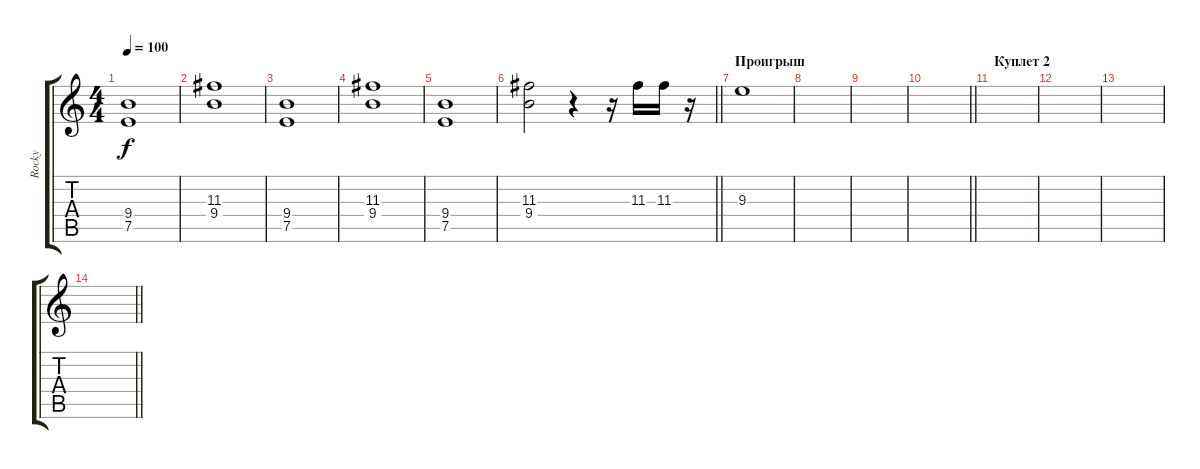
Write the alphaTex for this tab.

\track ("Rocky" "Rocky") {instrument acousticguitarsteel}
\staff {score tabs}
\tuning (E4 B3 G3 D3 A2 E2) {hide}
\ts (4 4)
\tempo 100
\clef g2
\ks c
(9.4 7.5).1{dy f instrument overdrivenguitar} |
(11.3 9.4).1 |
(9.4 7.5).1{instrument overdrivenguitar} |
(11.3 9.4).1 |
(9.4 7.5).1{instrument overdrivenguitar} |
\barLineRight lightlight
(11.3 9.4).2 r.4 r.16 11.3.16 11.3.16 r.16 |
\section ("" "Проигрыш")
9.3.1 |
|
|
\barLineRight lightlight
|
\section ("" "Куплет 2")
|
|
|
\barLineRight lightlight
